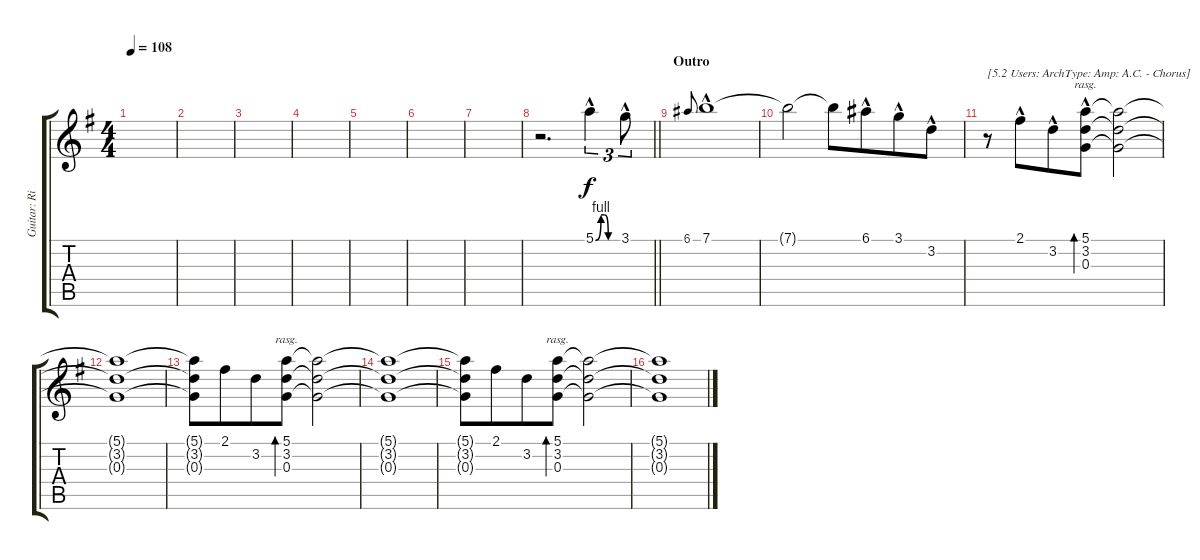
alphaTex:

\track ("Guitar: Rik" "Guitar: Ri") {instrument overdrivenguitar}
\staff {score tabs}
\tuning (E4 B3 G3 D3 A2 E2) {hide}
\ts (4 4)
\tempo 108
\clef g2
\ks g
|
|
|
|
|
|
|
\barLineRight lightlight
r.2{d} 5.1{be (custom 0 0 15 4 25 4 35 0 60 0) hac}.4{tu (3 2)} 3.1{hac}.8{tu (3 2)} |
\section ("" "Outro")
6.1.8{gr onbeat} 7.1{hac}.1 |
7.1{t}.2 7.1{t}.8 6.1{hac}.8{beam merge} 3.1{hac}.8 3.2{hac}.8 |
r.8{txt "[5.2 Users: ArchType: Amp: A.C. - Chorus]" volume 13 instrument electricguitarclean} 2.1{hac}.8{beam merge} 3.2{hac}.8 (5.1{hac} 3.2{hac} 0.3{hac}).8{bd 480 rasg ii} (5.1{t} 3.2{t} 0.3{t}).2 |
(5.1{t} 3.2{t} 0.3{t}).1{dy f} |
(5.1{t} 3.2{t} 0.3{t}).8 2.1.8{beam merge} 3.2.8 (5.1 3.2 0.3).8{bd 480 rasg ii} (5.1{t} 3.2{t} 0.3{t}).2 |
(5.1{t} 3.2{t} 0.3{t}).1 |
(5.1{t} 3.2{t} 0.3{t}).8 2.1.8{beam merge} 3.2.8 (5.1 3.2 0.3).8{bd 480 rasg ii} (5.1{t} 3.2{t} 0.3{t}).2 |
(5.1{t} 3.2{t} 0.3{t}).1
